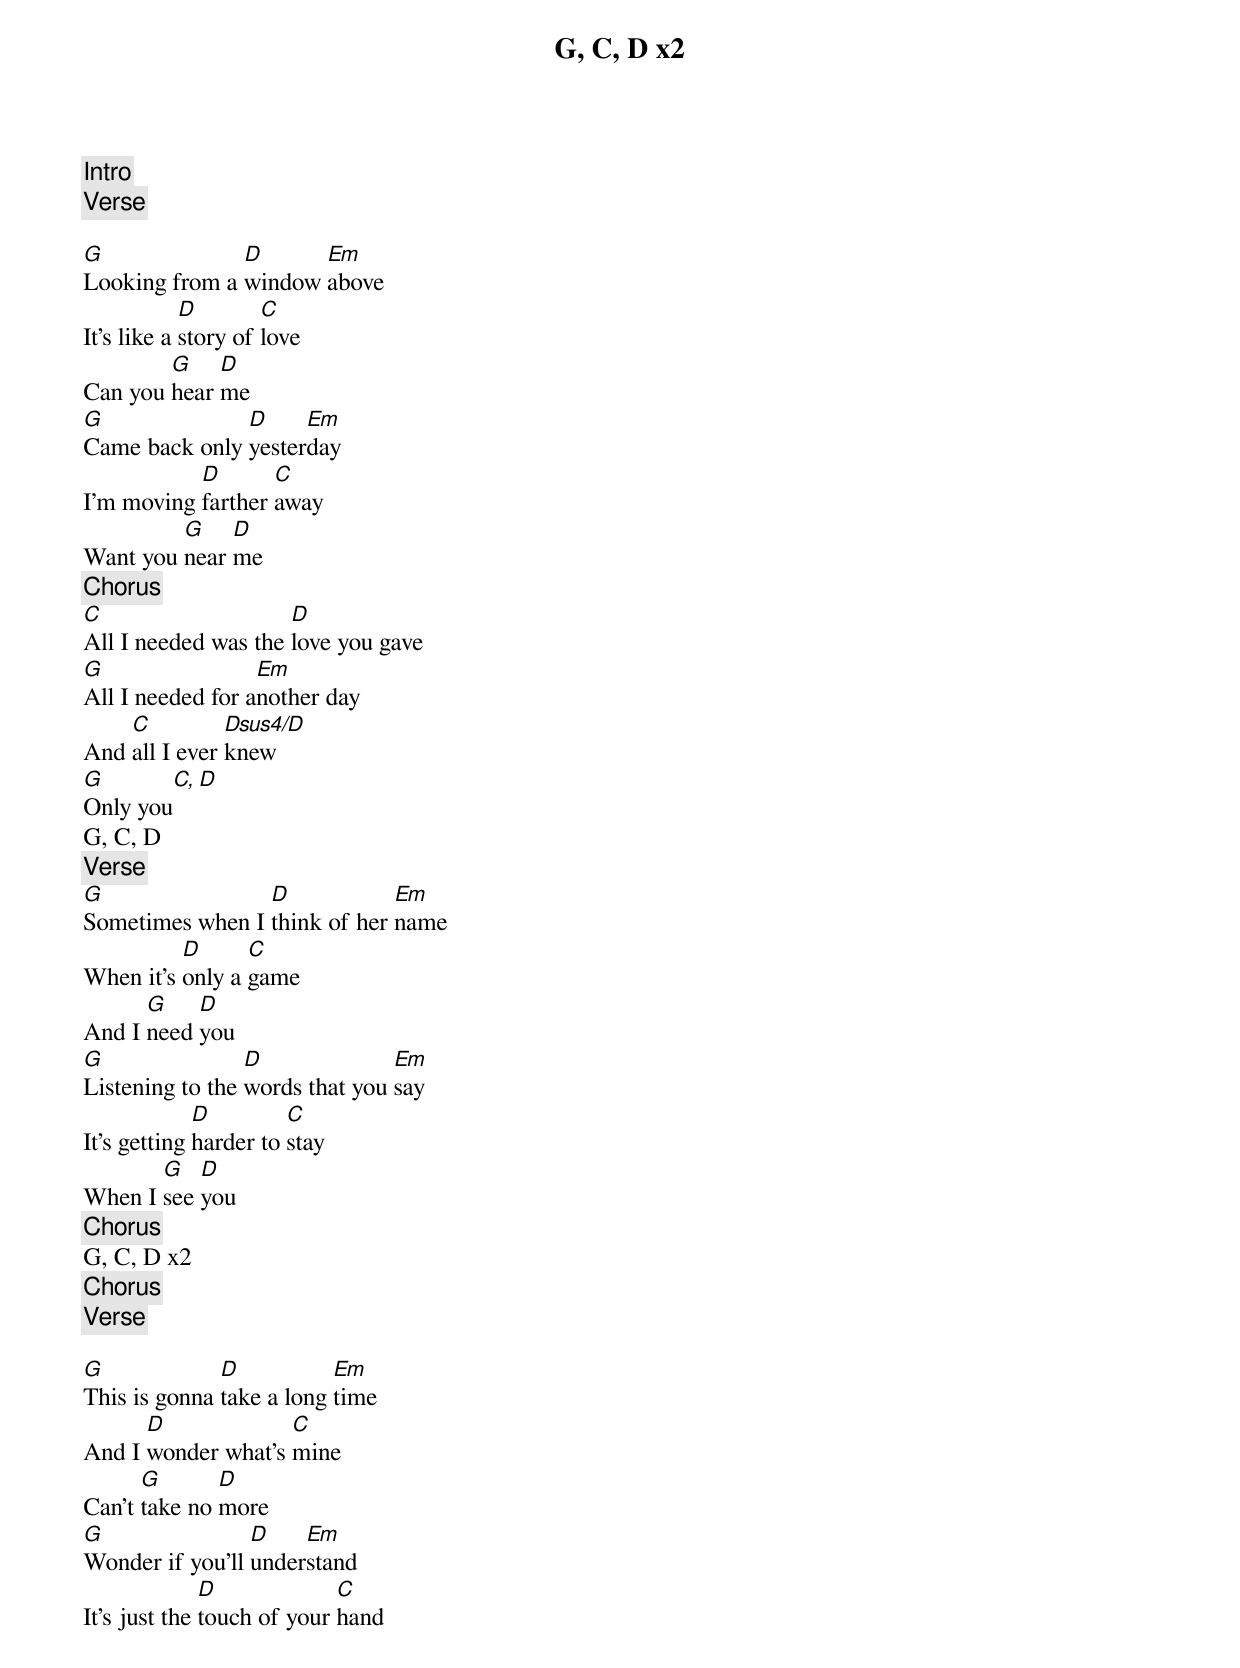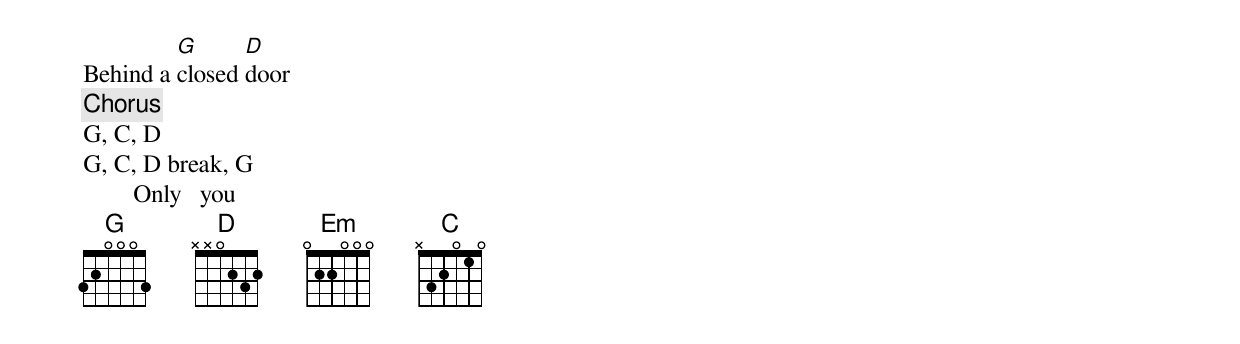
[Intro]
G, C, D x2
[Verse]

G              D      Em
Looking from a window above
            D        C
It's like a story of love
        G    D
Can you hear me
G              D     Em
Came back only yesterday
           D       C
I'm moving farther away
         G    D
Want you near me
[Chorus]
C                    D
All I needed was the love you gave
G                 Em
All I needed for another day
    C          Dsus4/D
And all I ever knew
G        C, D
Only you
G, C, D
[Verse]
G                D            Em
Sometimes when I think of her name
          D      C
When it's only a game
      G    D
And I need you
G                D              Em
Listening to the words that you say
             D         C
It's getting harder to stay
       G   D
When I see you
[Chorus]
G, C, D x2
[Chorus]
[Verse]

G             D           Em
This is gonna take a long time
      D             C
And I wonder what's mine
      G       D
Can't take no more
G                D    Em
Wonder if you'll understand
              D             C
It's just the touch of your hand
         G      D
Behind a closed door
[Chorus]
G, C, D
G, C, D break, G
        Only   you
